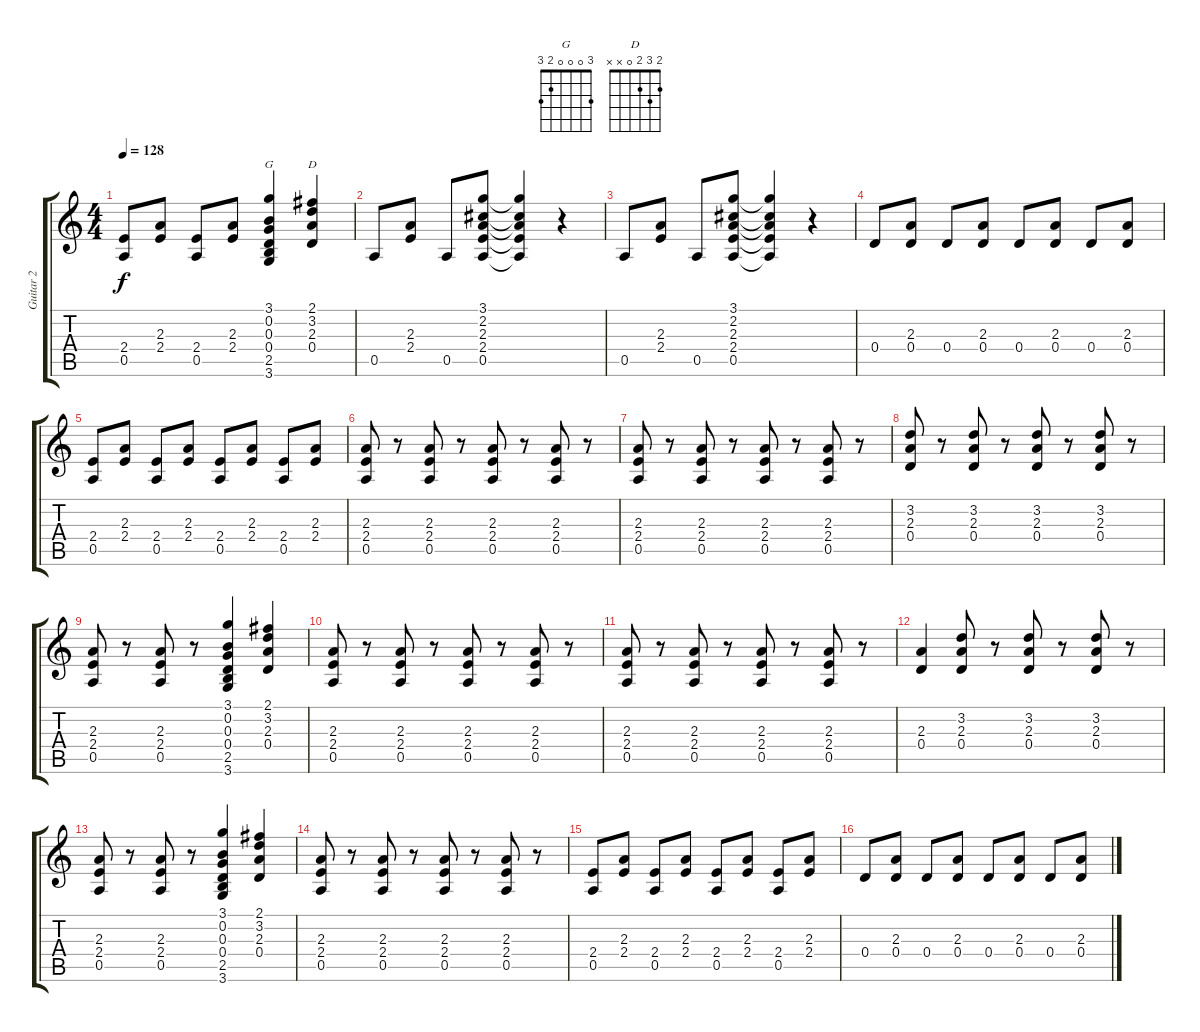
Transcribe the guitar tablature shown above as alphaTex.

\track ("Guitar 2" "Guitar 2") {instrument electricguitarclean}
\staff {score tabs}
\tuning (E4 B3 G3 D3 A2 E2) {hide}
\chord ("G" 3 0 0 0 2 3)
\chord ("D" 2 3 2 0 x x)
\ts (4 4)
\tempo 128
\clef g2
\ks c
(2.4 0.5).8{dy f} (2.3 2.4).8 (2.4 0.5).8 (2.3 2.4).8 (3.1 0.2 0.3 0.4 2.5 3.6).4{ch "G"} (2.1 3.2 2.3 0.4).4{ch "D"} |
0.5.8 (2.3 2.4).8 0.5.8 (3.1 2.2 2.3 2.4 0.5).8 (3.1{t} 2.2{t} 2.3{t} 2.4{t} 0.5{t}).4 r.4 |
0.5.8 (2.3 2.4).8 0.5.8 (3.1 2.2 2.3 2.4 0.5).8 (3.1{t} 2.2{t} 2.3{t} 2.4{t} 0.5{t}).4 r.4 |
0.4.8 (2.3 0.4).8 0.4.8 (2.3 0.4).8 0.4.8 (2.3 0.4).8 0.4.8 (2.3 0.4).8 |
(2.4 0.5).8 (2.3 2.4).8 (2.4 0.5).8 (2.3 2.4).8 (2.4 0.5).8 (2.3 2.4).8 (2.4 0.5).8 (2.3 2.4).8 |
(2.3 2.4 0.5).8 r.8 (2.3 2.4 0.5).8 r.8 (2.3 2.4 0.5).8 r.8 (2.3 2.4 0.5).8 r.8 |
(2.3 2.4 0.5).8 r.8 (2.3 2.4 0.5).8 r.8 (2.3 2.4 0.5).8 r.8 (2.3 2.4 0.5).8 r.8 |
(3.2 2.3 0.4).8 r.8 (3.2 2.3 0.4).8 r.8 (3.2 2.3 0.4).8 r.8 (3.2 2.3 0.4).8 r.8 |
(2.3 2.4 0.5).8 r.8 (2.3 2.4 0.5).8 r.8 (3.1 0.2 0.3 0.4 2.5 3.6).4 (2.1 3.2 2.3 0.4).4 |
(2.3 2.4 0.5).8 r.8 (2.3 2.4 0.5).8 r.8 (2.3 2.4 0.5).8 r.8 (2.3 2.4 0.5).8 r.8 |
(2.3 2.4 0.5).8 r.8 (2.3 2.4 0.5).8 r.8 (2.3 2.4 0.5).8 r.8 (2.3 2.4 0.5).8 r.8 |
(2.3 0.4).4 (3.2 2.3 0.4).8 r.8 (3.2 2.3 0.4).8 r.8 (3.2 2.3 0.4).8 r.8 |
(2.3 2.4 0.5).8 r.8 (2.3 2.4 0.5).8 r.8 (3.1 0.2 0.3 0.4 2.5 3.6).4 (2.1 3.2 2.3 0.4).4 |
(2.3 2.4 0.5).8 r.8 (2.3 2.4 0.5).8 r.8 (2.3 2.4 0.5).8 r.8 (2.3 2.4 0.5).8 r.8 |
(2.4 0.5).8 (2.3 2.4).8 (2.4 0.5).8 (2.3 2.4).8 (2.4 0.5).8 (2.3 2.4).8 (2.4 0.5).8 (2.3 2.4).8 |
0.4.8 (2.3 0.4).8 0.4.8 (2.3 0.4).8 0.4.8 (2.3 0.4).8 0.4.8 (2.3 0.4).8
